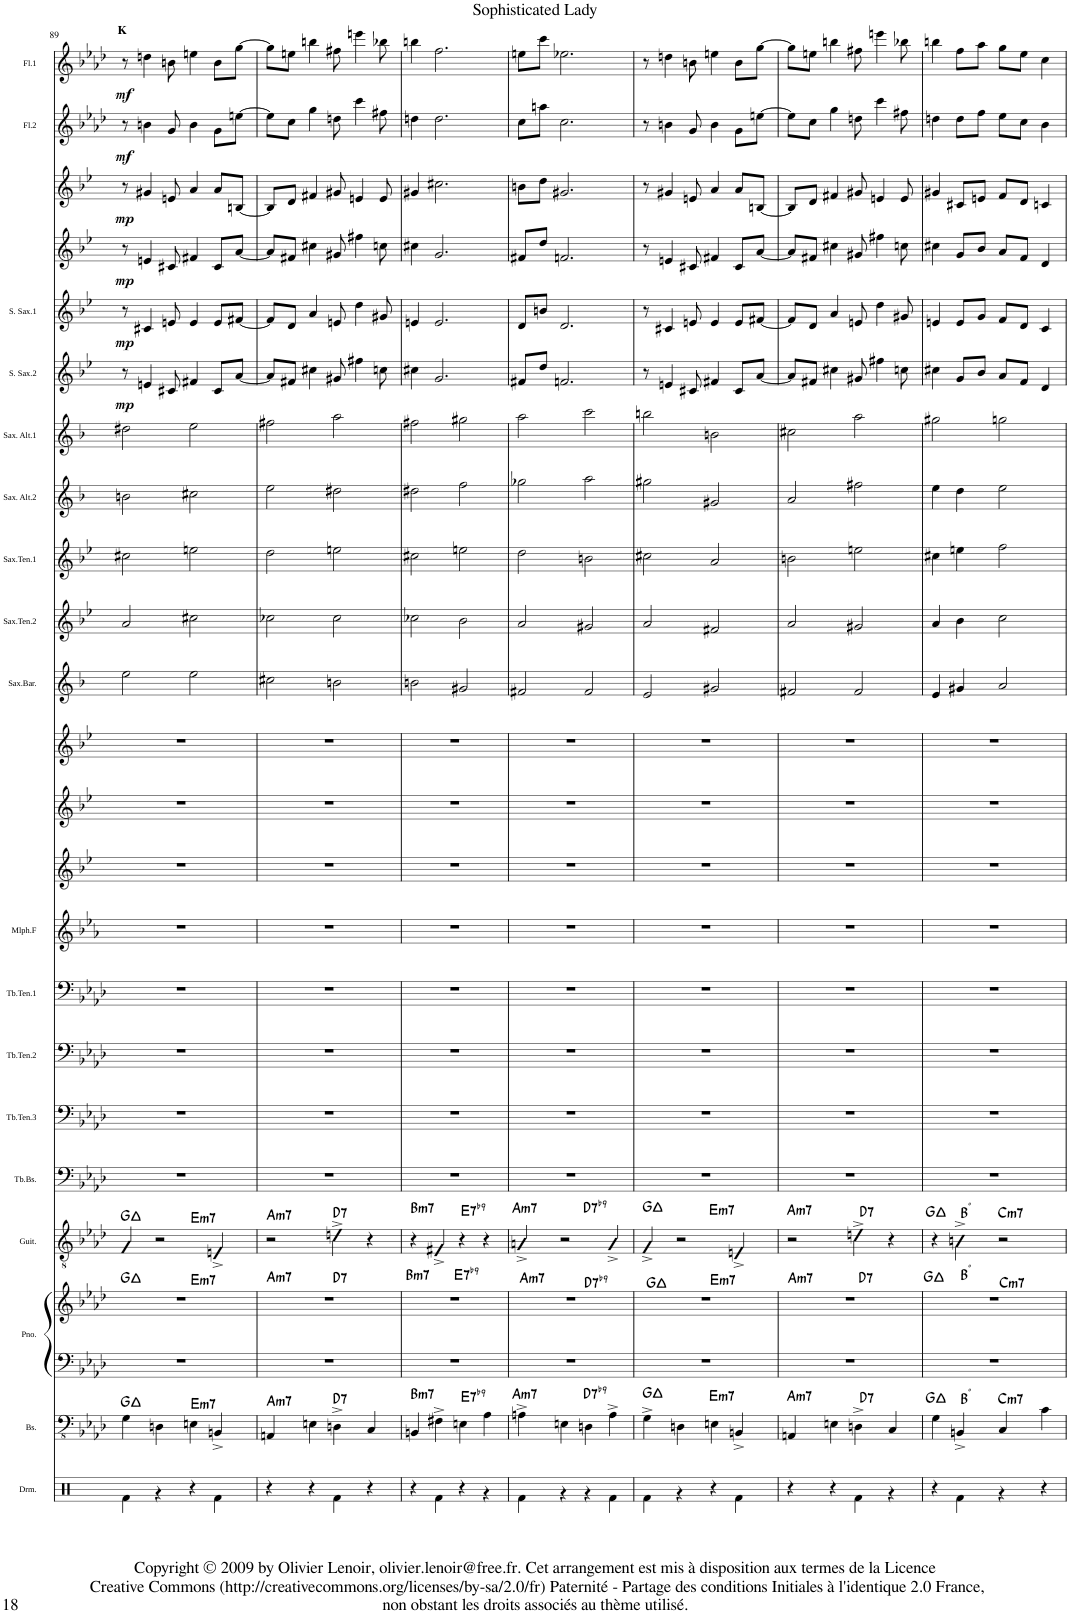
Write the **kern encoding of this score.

**kern	**kern	**harte	**kern	**kern	**harte	**kern	**harte	**kern	**kern	**kern	**kern	**kern	**kern	**kern	**kern	**kern	**kern	**kern	**kern	**kern	**kern	**dynam	**kern	**dynam	**kern	**dynam	**kern	**dynam	**kern	**dynam	**kern	**dynam
*part23	*part22	*part22	*part21	*part21	*part21	*part20	*part20	*part19	*part18	*part17	*part16	*part15	*part14	*part13	*part12	*part11	*part10	*part9	*part8	*part7	*part6	*part6	*part5	*part5	*part4	*part4	*part3	*part3	*part2	*part2	*part1	*part1
*staff24	*staff23	*	*staff22	*staff21	*	*staff20	*	*staff19	*staff18	*staff17	*staff16	*staff15	*staff14	*staff13	*staff12	*staff11	*staff10	*staff9	*staff8	*staff7	*staff6	*staff6	*staff5	*staff5	*staff4	*staff4	*staff3	*staff3	*staff2	*staff2	*staff1	*staff1
*I"Drums	*I"Bass	*	*I"Piano	*	*	*I"Guitar	*	*I"Trombone Basse	*I"Trombone Tenor 3	*I"Trombone Tenor 2	*I"Trombone Tenor 1	*I"Mellophone F	*I"Trumpet_Bb_3	*I"Trumpet_Bb_2	*I"Trumpet_Bb_1	*I"Saxophone Baryton	*I"Saxophone Ténor 2	*I"Saxophone Ténor 1	*I"Saxophone Alto 2	*I"Saxophone Alto 1	*I"Saxophone Soprano 2	*	*I"Saxophone Soprano 1	*	*I"Clarinette_Bb_2	*	*I"Clarinette_Bb_1	*	*I"Flûte 2	*	*I"Flûte 1	*
*I'Drm.	*I'Bs.	*	*I'Pno.	*	*	*I'Guit.	*	*I'Tb.Bs.	*I'Tb.Ten.3	*I'Tb.Ten.2	*I'Tb.Ten.1	*I'Mlph.F	*I'Tpt	*I'Tpt	*I'Tpt	*I'Sax.Bar.	*	*	*I'Sax. Alt.2	*I'Sax. Alt.1	*	*	*	*	*I'Cl	*	*I'Cl	*	*I'Fl.2	*	*I'Fl.1	*
!!LO:PB:g=z
*clefX	*clefFv4	*	*clefF4	*clefG2	*	*clefGv2	*	*clefF4	*clefF4	*clefF4	*clefF4	*clefG2	*clefG2	*clefG2	*clefG2	*clefG2	*clefG2	*clefG2	*clefG2	*clefG2	*clefG2	*	*clefG2	*	*clefG2	*	*clefG2	*	*clefG2	*	*clefG2	*
*	*	*	*	*	*	*	*	*	*	*	*	*Trd4c7	*Trd1c2	*Trd1c2	*Trd1c2	*Trd12c21	*Trd8c14	*Trd8c14	*Trd5c9	*Trd5c9	*Trd1c2	*	*Trd1c2	*	*Trd1c2	*	*Trd1c2	*	*	*	*	*
*k[]	*k[b-e-a-d-]	*	*k[b-e-a-d-]	*k[b-e-a-d-]	*	*k[b-e-a-d-]	*	*k[b-e-a-d-]	*k[b-e-a-d-]	*k[b-e-a-d-]	*k[b-e-a-d-]	*k[b-e-a-]	*k[b-e-]	*k[b-e-]	*k[b-e-]	*k[b-]	*k[b-e-]	*k[b-e-]	*k[b-]	*k[b-]	*k[b-e-]	*	*k[b-e-]	*	*k[b-e-]	*	*k[b-e-]	*	*k[b-e-a-d-]	*	*k[b-e-a-d-]	*
*M4/4	*M4/4	*	*M4/4	*M4/4	*	*M4/4	*	*M4/4	*M4/4	*M4/4	*M4/4	*M4/4	*M4/4	*M4/4	*M4/4	*M4/4	*M4/4	*M4/4	*M4/4	*M4/4	*M4/4	*	*M4/4	*	*M4/4	*	*M4/4	*	*M4/4	*	*M4/4	*
=89	=89	=89	=89	=89	=89	=89	=89	=89	=89	=89	=89	=89	=89	=89	=89	=89	=89	=89	=89	=89	=89	=89	=89	=89	=89	=89	=89	=89	=89	=89	=89	=89
*^	*	*	*	*	*	*	*	*	*	*	*	*	*	*	*	*	*	*	*	*	*	*	*	*	*	*	*	*	*	*	*	*
*	*^	*	*	*	*	*	*	*	*	*	*	*	*	*	*	*	*	*	*	*	*	*	*	*	*	*	*	*	*	*	*	*	*
!	!	!	!	!	!	!	!	!	!	!	!	!	!	!	!	!	!	!	!	!	!	!	!	!	!	!	!	!	!	!	!	!	!LO:TX:a:B:t=K	!
!	!	!	!	!	!	!	!	!	!	!	!	!	!	!	!	!	!	!	!	!	!	!	!	!LO:DY:b	!	!LO:DY:b	!	!LO:DY:b	!	!LO:DY:b	!	!LO:DY:b	!	!LO:DY:b
*	*	*	*	*	*	*^	*	*^	*	*	*	*	*	*	*	*	*	*	*	*	*	*	*	*	*	*	*	*	*	*	*	*	*	*
4ryy	4Rf\	2.ryy	4GG\	G:maj	1r	1r	2ryy	G:maj	4G/	2ryy	G:maj	1r	1r	1r	1r	1r	1r	1r	1r	2ee\	2a/	2cc#X\	2bn\	2dd#X\	8r	mp	8r	mp	8r	mp	8r	mp	8r	mf	8r	mf
.	.	.	.	.	.	.	.	.	.	.	.	.	.	.	.	.	.	.	.	.	.	.	.	.	4en/	.	4c#X/	.	4en/	.	4g#X/	.	4bn\	.	4ddn\	.
4ryy	4r	.	4DDn\	.	.	.	.	.	2r	.	.	.	.	.	.	.	.	.	.	.	.	.	.	.	.	.	.	.	.	.	.	.	.	.	.	.
.	.	.	.	.	.	.	.	.	.	.	.	.	.	.	.	.	.	.	.	.	.	.	.	.	8c#X/	.	8en/	.	8c#X/	.	8en/	.	8g/	.	8bn\	.
!	!	!	!	!LO:H:kt=m7	!	!	!	!LO:H:kt=m7	!	!	!LO:H:kt=m7	!	!	!	!	!	!	!	!	!	!	!	!	!	!	!	!	!	!	!	!	!	!	!	!	!
4r	2ryy	.	4EEn\	E:min7	.	.	2ryy	E:min7	.	2ryy	E:min7	.	.	.	.	.	.	.	.	2ee\	2cc#X\	2een\	2cc#X\	2ee\	4f#X/	.	4e/	.	4f#X/	.	4a/	.	4b\	.	4een\	.
4ryy	.	4Rf\	4BBBn^/	.	.	.	.	.	4En^/	.	.	.	.	.	.	.	.	.	.	.	.	.	.	.	8c#/L	.	8e/L	.	8c#/L	.	8a/L	.	8g\L	.	8b\L	.
.	.	.	.	.	.	.	.	.	.	.	.	.	.	.	.	.	.	.	.	.	.	.	.	.	[8a/J	.	[8f#X/J	.	[8a/J	.	[8Bn/J	.	[8een\J	.	[8gg\J	.
*	*v	*v	*	*	*	*	*	*	*	*	*	*	*	*	*	*	*	*	*	*	*	*	*	*	*	*	*	*	*	*	*	*	*	*	*	*
=90	=90	=90	=90	=90	=90	=90	=90	=90	=90	=90	=90	=90	=90	=90	=90	=90	=90	=90	=90	=90	=90	=90	=90	=90	=90	=90	=90	=90	=90	=90	=90	=90	=90	=90	=90
!	!	!	!LO:H:kt=m7	!	!	!	!LO:H:kt=m7	!	!	!LO:H:kt=m7	!	!	!	!	!	!	!	!	!	!	!	!	!	!	!	!	!	!	!	!	!	!	!	!	!
*	*	*	*	*	*	*	*	*v	*v	*	*	*	*	*	*	*	*	*	*	*	*	*	*	*	*	*	*	*	*	*	*	*	*	*	*
4r	2ryy	4AAAn/	A:min7	1r	1r	2ryy	A:min7	2r	A:min7	1r	1r	1r	1r	1r	1r	1r	1r	2cc#X\	2cc-X\	2dd\	2ee\	2ff#X\	8a/L]	.	8f#/L]	.	8a/L]	.	8B/L]	.	8ee\L]	.	8gg\L]	.
.	.	.	.	.	.	.	.	.	.	.	.	.	.	.	.	.	.	.	.	.	.	.	8f#X/J	.	8d/J	.	8f#X/J	.	8d/J	.	8cc\J	.	8een\J	.
4r	.	4EEn\	.	.	.	.	.	.	.	.	.	.	.	.	.	.	.	.	.	.	.	.	4cc#X\	.	4a/	.	4cc#X\	.	4f#X/	.	4gg\	.	4bbn\	.
!	!	!	!LO:H:kt=7	!	!	!	!LO:H:kt=7	!	!LO:H:kt=7	!	!	!	!	!	!	!	!	!	!	!	!	!	!	!	!	!	!	!	!	!	!	!	!	!
4ryy	4Rf\	4DDn^\	D:7	.	.	2ryy	D:7	4dn^\	D:7	.	.	.	.	.	.	.	.	2bn\	2cc-\	2een\	2dd#X\	2aa\	8g#X/	.	8en/	.	8g#X/	.	8g#X/	.	8ddn\	.	8ff#X\	.
.	.	.	.	.	.	.	.	.	.	.	.	.	.	.	.	.	.	.	.	.	.	.	4ff#X\	.	4dd\	.	4ff#X\	.	4en/	.	4ccc\	.	4eeen\	.
4r	4ryy	4CC/	.	.	.	.	.	4r	.	.	.	.	.	.	.	.	.	.	.	.	.	.	.	.	.	.	.	.	.	.	.	.	.	.
.	.	.	.	.	.	.	.	.	.	.	.	.	.	.	.	.	.	.	.	.	.	.	8ccn\	.	8g#X/	.	8ccn\	.	8e/	.	8ff#X\	.	8bb-X\	.
=91	=91	=91	=91	=91	=91	=91	=91	=91	=91	=91	=91	=91	=91	=91	=91	=91	=91	=91	=91	=91	=91	=91	=91	=91	=91	=91	=91	=91	=91	=91	=91	=91	=91	=91
!	!	!	!LO:H:kt=m7	!	!	!	!LO:H:kt=m7	!	!LO:H:kt=m7	!	!	!	!	!	!	!	!	!	!	!	!	!	!	!	!	!	!	!	!	!	!	!	!	!
4r	4ryy	4BBBn/	B:min7	1r	1r	2ryy	B:min7	4r	B:min7	1r	1r	1r	1r	1r	1r	1r	1r	2bn\	2cc-X\	2cc#X\	2dd#X\	2ff#X\	4cc#X\	.	4en/	.	4cc#X\	.	4g#X/	.	4ddn\	.	4bbn\	.
4ryy	4Rf\	4FF#X^\	.	.	.	.	.	4F#X^/	.	.	.	.	.	.	.	.	.	.	.	.	.	.	2.g/	.	2.e/	.	2.g/	.	2.cc#X\	.	2.dd\	.	2.ff\	.
!	!	!	!LO:H:kt=7	!	!	!	!LO:H:kt=7	!	!LO:H:kt=7	!	!	!	!	!	!	!	!	!	!	!	!	!	!	!	!	!	!	!	!	!	!	!	!	!
4r	4ryy	4EEn\	E:7(b9)	.	.	2ryy	E:7(b9)	4r	E:7(b9)	.	.	.	.	.	.	.	.	2g#X/	2b-\	2een\	2ff\	2gg#X\	.	.	.	.	.	.	.	.	.	.	.	.
4ryy	4r	4AA-\	.	.	.	.	.	4r	.	.	.	.	.	.	.	.	.	.	.	.	.	.	.	.	.	.	.	.	.	.	.	.	.	.
=92	=92	=92	=92	=92	=92	=92	=92	=92	=92	=92	=92	=92	=92	=92	=92	=92	=92	=92	=92	=92	=92	=92	=92	=92	=92	=92	=92	=92	=92	=92	=92	=92	=92	=92
!	!	!	!LO:H:kt=m7	!	!	!	!LO:H:kt=m7	!	!LO:H:kt=m7	!	!	!	!	!	!	!	!	!	!	!	!	!	!	!	!	!	!	!	!	!	!	!	!	!
*	*	*	*	*	*	*	*	*^	*	*	*	*	*	*	*	*	*	*	*	*	*	*	*	*	*	*	*	*	*	*	*	*	*	*
4ryy	4Rf\	4AAn^\	A:min7	1r	1r	2ryy	A:min7	4An^/	2ryy	A:min7	1r	1r	1r	1r	1r	1r	1r	1r	2f#X/	2a/	2dd\	2gg-X\	2aa\	8f#X/L	.	8d/L	.	8f#X/L	.	8bn\L	.	8cc\L	.	8een\L	.
.	.	.	.	.	.	.	.	.	.	.	.	.	.	.	.	.	.	.	.	.	.	.	.	8dd/J	.	8bn/J	.	8dd/J	.	8dd\J	.	8aan\J	.	8ccc\J	.
4ryy	4r	4EEn\	.	.	.	.	.	2r	.	.	.	.	.	.	.	.	.	.	.	.	.	.	.	2.fn/	.	2.d/	.	2.fn/	.	2.g#X/	.	2.cc\	.	2.ee-X\	.
!	!	!	!LO:H:kt=7	!	!	!	!LO:H:kt=7	!	!	!LO:H:kt=7	!	!	!	!	!	!	!	!	!	!	!	!	!	!	!	!	!	!	!	!	!	!	!	!	!
4ryy	4r	4DDn\	D:7(b9)	.	.	2ryy	D:7(b9)	.	2ryy	D:7(b9)	.	.	.	.	.	.	.	.	2f#/	2g#X/	2bn\	2aa\	2ccc\	.	.	.	.	.	.	.	.	.	.	.	.
4ryy	4Rf\	4AA^\	.	.	.	.	.	4A^/	.	.	.	.	.	.	.	.	.	.	.	.	.	.	.	.	.	.	.	.	.	.	.	.	.	.	.
=93	=93	=93	=93	=93	=93	=93	=93	=93	=93	=93	=93	=93	=93	=93	=93	=93	=93	=93	=93	=93	=93	=93	=93	=93	=93	=93	=93	=93	=93	=93	=93	=93	=93	=93	=93
4ryy	4Rf\	4GG^\	G:maj	1r	1r	2ryy	G:maj	4G^/	2ryy	G:maj	1r	1r	1r	1r	1r	1r	1r	1r	2e/	2a/	2cc#X\	2gg#X\	2bbn\	8r	.	8r	.	8r	.	8r	.	8r	.	8r	.
.	.	.	.	.	.	.	.	.	.	.	.	.	.	.	.	.	.	.	.	.	.	.	.	4en/	.	4c#X/	.	4en/	.	4g#X/	.	4bn\	.	4ddn\	.
4ryy	4r	4DDn\	.	.	.	.	.	2r	.	.	.	.	.	.	.	.	.	.	.	.	.	.	.	.	.	.	.	.	.	.	.	.	.	.	.
.	.	.	.	.	.	.	.	.	.	.	.	.	.	.	.	.	.	.	.	.	.	.	.	8c#X/	.	8en/	.	8c#X/	.	8en/	.	8g/	.	8bn\	.
!	!	!	!LO:H:kt=m7	!	!	!	!LO:H:kt=m7	!	!	!LO:H:kt=m7	!	!	!	!	!	!	!	!	!	!	!	!	!	!	!	!	!	!	!	!	!	!	!	!	!
4r	4ryy	4EEn\	E:min7	.	.	2ryy	E:min7	.	2ryy	E:min7	.	.	.	.	.	.	.	.	2g#X/	2f#X/	2a/	2g#X/	2bn\	4f#X/	.	4e/	.	4f#X/	.	4a/	.	4b\	.	4een\	.
4ryy	4Rf\	4BBBn^/	.	.	.	.	.	4En^/	.	.	.	.	.	.	.	.	.	.	.	.	.	.	.	8c#/L	.	8e/L	.	8c#/L	.	8a/L	.	8g\L	.	8b\L	.
.	.	.	.	.	.	.	.	.	.	.	.	.	.	.	.	.	.	.	.	.	.	.	.	[8a/J	.	[8f#X/J	.	[8a/J	.	[8Bn/J	.	[8een\J	.	[8gg\J	.
=94	=94	=94	=94	=94	=94	=94	=94	=94	=94	=94	=94	=94	=94	=94	=94	=94	=94	=94	=94	=94	=94	=94	=94	=94	=94	=94	=94	=94	=94	=94	=94	=94	=94	=94	=94
!	!	!	!LO:H:kt=m7	!	!	!	!LO:H:kt=m7	!	!	!LO:H:kt=m7	!	!	!	!	!	!	!	!	!	!	!	!	!	!	!	!	!	!	!	!	!	!	!	!	!
*	*	*	*	*	*	*	*	*v	*v	*	*	*	*	*	*	*	*	*	*	*	*	*	*	*	*	*	*	*	*	*	*	*	*	*	*
4r	2ryy	4AAAn/	A:min7	1r	1r	2ryy	A:min7	2r	A:min7	1r	1r	1r	1r	1r	1r	1r	1r	2f#X/	2a/	2bn\	2a/	2cc#X\	8a/L]	.	8f#/L]	.	8a/L]	.	8B/L]	.	8ee\L]	.	8gg\L]	.
.	.	.	.	.	.	.	.	.	.	.	.	.	.	.	.	.	.	.	.	.	.	.	8f#X/J	.	8d/J	.	8f#X/J	.	8d/J	.	8cc\J	.	8een\J	.
4r	.	4EEn\	.	.	.	.	.	.	.	.	.	.	.	.	.	.	.	.	.	.	.	.	4cc#X\	.	4a/	.	4cc#X\	.	4f#X/	.	4gg\	.	4bbn\	.
!	!	!	!LO:H:kt=7	!	!	!	!LO:H:kt=7	!	!LO:H:kt=7	!	!	!	!	!	!	!	!	!	!	!	!	!	!	!	!	!	!	!	!	!	!	!	!	!
4ryy	4Rf\	4DDn^\	D:7	.	.	2ryy	D:7	4dn^\	D:7	.	.	.	.	.	.	.	.	2f#/	2g#X/	2een\	2ff#X\	2aa\	8g#X/	.	8en/	.	8g#X/	.	8g#X/	.	8ddn\	.	8ff#X\	.
.	.	.	.	.	.	.	.	.	.	.	.	.	.	.	.	.	.	.	.	.	.	.	4ff#X\	.	4dd\	.	4ff#X\	.	4en/	.	4ccc\	.	4eeen\	.
4ryy	4r	4CC/	.	.	.	.	.	4r	.	.	.	.	.	.	.	.	.	.	.	.	.	.	.	.	.	.	.	.	.	.	.	.	.	.
.	.	.	.	.	.	.	.	.	.	.	.	.	.	.	.	.	.	.	.	.	.	.	8ccn\	.	8g#X/	.	8ccn\	.	8e/	.	8ff#X\	.	8bb-X\	.
=95	=95	=95	=95	=95	=95	=95	=95	=95	=95	=95	=95	=95	=95	=95	=95	=95	=95	=95	=95	=95	=95	=95	=95	=95	=95	=95	=95	=95	=95	=95	=95	=95	=95	=95
*	*	*	*	*	*	*^	*	*	*	*	*	*	*	*	*	*	*	*	*	*	*	*	*	*	*	*	*	*	*	*	*	*	*	*
4r	4ryy	4GG\	G:maj	1r	1r	4ryy	2ryy	G:maj	4r	G:maj	1r	1r	1r	1r	1r	1r	1r	1r	4e/	4a/	4cc#X\	4ee\	2gg#X\	4cc#X\	.	4en/	.	4cc#X\	.	4g#X/	.	4ddn\	.	4bbn\	.
!	!	!	!LO:H:kt=°	!	!	!	!	!LO:H:kt=°	!	!LO:H:kt=°	!	!	!	!	!	!	!	!	!	!	!	!	!	!	!	!	!	!	!	!	!	!	!	!	!
4ryy	4Rf\	4BBBn^/	.	.	.	2.ryy	.	.	4Bn^\	.	.	.	.	.	.	.	.	.	4g#X/	4b-\	4een\	4dd\	.	8g/L	.	8e/L	.	8g/L	.	8c#X/L	.	8dd\L	.	8ff\L	.
.	.	.	.	.	.	.	.	.	.	.	.	.	.	.	.	.	.	.	.	.	.	.	.	8b-/J	.	8g/J	.	8b-/J	.	8en/J	.	8ff\J	.	8aa-\J	.
!	!	!	!LO:H:kt=m7	!	!	!	!	!LO:H:kt=m7	!	!LO:H:kt=m7	!	!	!	!	!	!	!	!	!	!	!	!	!	!	!	!	!	!	!	!	!	!	!	!	!
4ryy	4r	4CC/	C:min7	.	.	.	2ryy	C:min7	2r	C:min7	.	.	.	.	.	.	.	.	2a/	2cc\	2ff\	2ee\	2ggn\	8a/L	.	8f/L	.	8a/L	.	8f/L	.	8ee-\L	.	8gg\L	.
.	.	.	.	.	.	.	.	.	.	.	.	.	.	.	.	.	.	.	.	.	.	.	.	8f/J	.	8d/J	.	8f/J	.	8d/J	.	8cc\J	.	8ee-\J	.
4r	4ryy	4C\	.	.	.	.	.	.	.	.	.	.	.	.	.	.	.	.	.	.	.	.	.	4d/	.	4c/	.	4d/	.	4cn/	.	4b-\	.	4cc\	.
*v	*v	*	*	*	*v	*v	*v	*	*	*	*	*	*	*	*	*	*	*	*	*	*	*	*	*	*	*	*	*	*	*	*	*	*	*	*
=	=	=	=	=	=	=	=	=	=	=	=	=	=	=	=	=	=	=	=	=	=	=	=	=	=	=	=	=	=	=	=	=
*-	*-	*-	*-	*-	*-	*-	*-	*-	*-	*-	*-	*-	*-	*-	*-	*-	*-	*-	*-	*-	*-	*-	*-	*-	*-	*-	*-	*-	*-	*-	*-	*-
